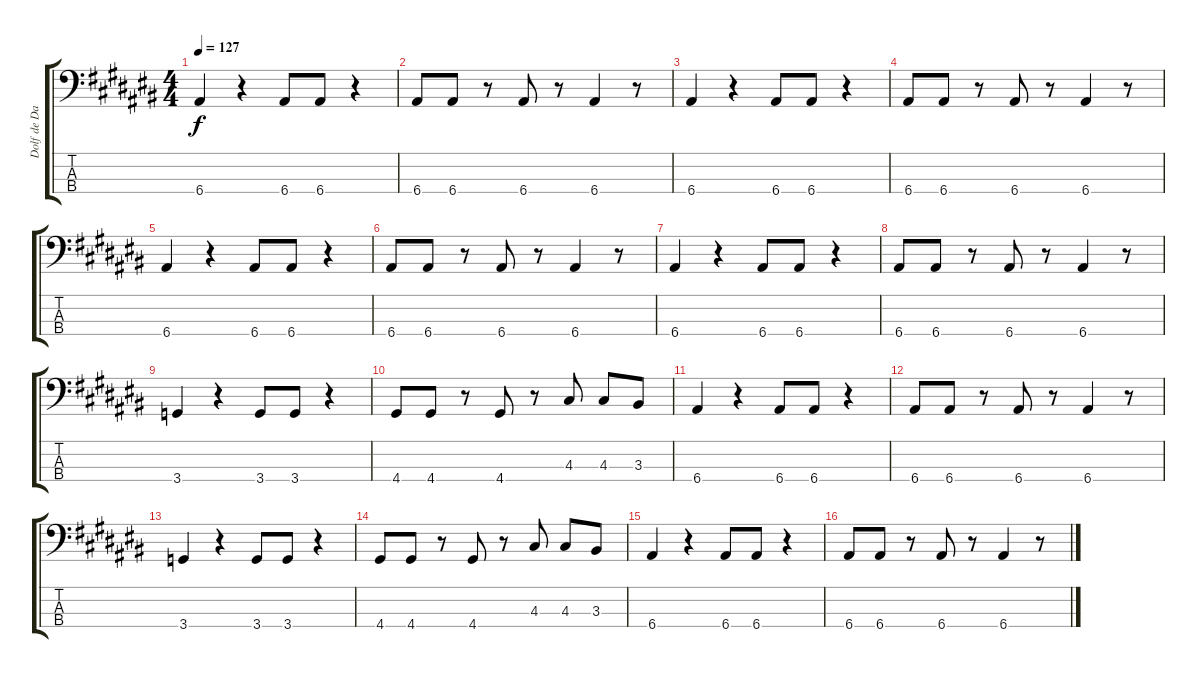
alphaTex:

\track ("Dolf de Datsun" "Dolf de Da") {instrument acousticguitarnylon}
\staff {score tabs}
\tuning (G2 D2 A1 E1) {hide}
\ts (4 4)
\tempo 127
\clef f4
\ks a#minor
6.4.4{dy f} r.4 6.4.8 6.4.8 r.4 |
6.4.8 6.4.8 r.8 6.4.8 r.8 6.4.4 r.8 |
6.4.4 r.4 6.4.8 6.4.8 r.4 |
6.4.8 6.4.8 r.8 6.4.8 r.8 6.4.4 r.8 |
6.4.4 r.4 6.4.8 6.4.8 r.4 |
6.4.8 6.4.8 r.8 6.4.8 r.8 6.4.4 r.8 |
6.4.4 r.4 6.4.8 6.4.8 r.4 |
6.4.8 6.4.8 r.8 6.4.8 r.8 6.4.4 r.8 |
3.4.4 r.4 3.4.8 3.4.8 r.4 |
4.4.8 4.4.8 r.8 4.4.8 r.8 4.3.8 4.3.8 3.3.8 |
6.4.4 r.4 6.4.8 6.4.8 r.4 |
6.4.8 6.4.8 r.8 6.4.8 r.8 6.4.4 r.8 |
3.4.4 r.4 3.4.8 3.4.8 r.4 |
4.4.8 4.4.8 r.8 4.4.8 r.8 4.3.8 4.3.8 3.3.8 |
6.4.4 r.4 6.4.8 6.4.8 r.4 |
6.4.8 6.4.8 r.8 6.4.8 r.8 6.4.4 r.8
